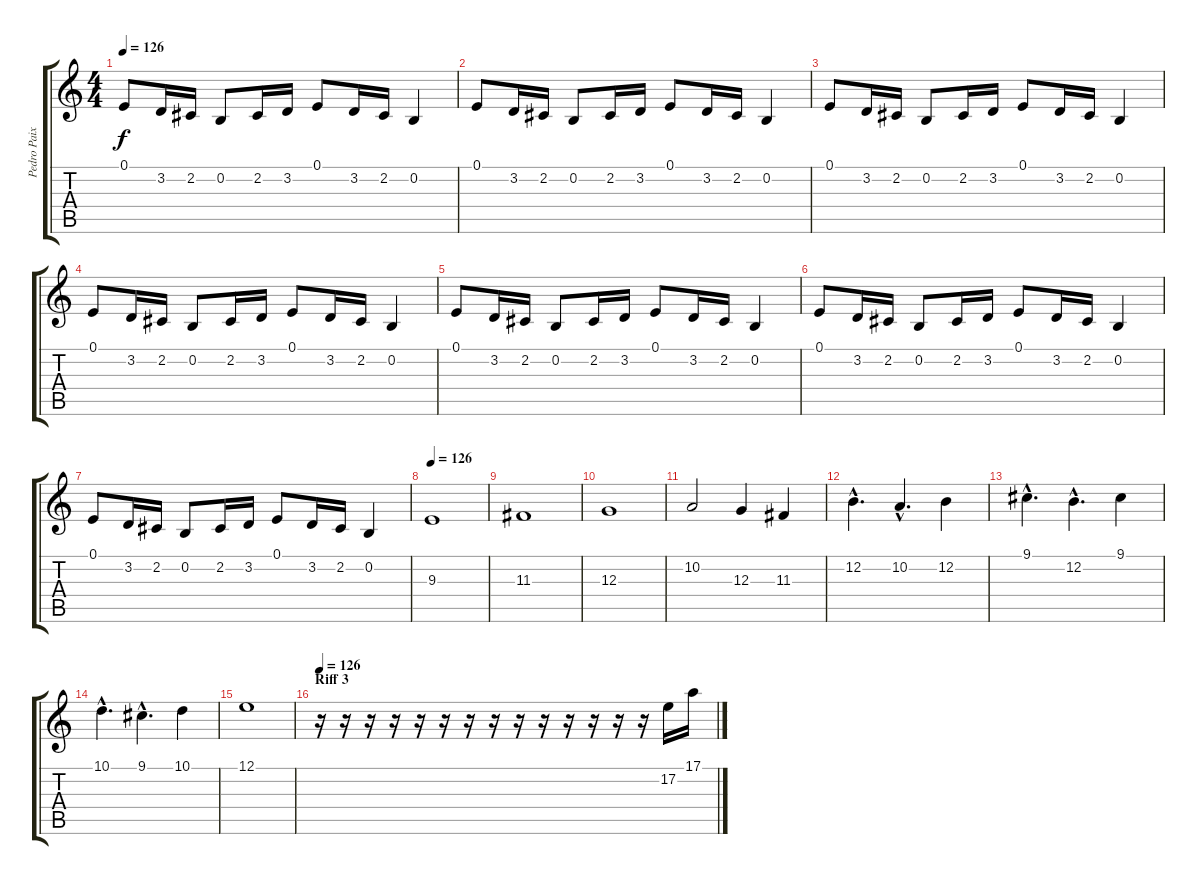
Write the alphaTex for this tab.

\track ("Pedro Paixao - Keyboard (String 2)" "Pedro Paix") {instrument synthstrings2}
\staff {score tabs}
\tuning (E4 B3 G3 D3 A2 E2) {hide}
\ts (4 4)
\tempo 126
\clef g2
\ks c
0.1.8{dy f} 3.2.16 2.2.16 0.2.8 2.2.16 3.2.16 0.1.8 3.2.16 2.2.16 0.2.4 |
0.1.8 3.2.16 2.2.16 0.2.8 2.2.16 3.2.16 0.1.8 3.2.16 2.2.16 0.2.4 |
0.1.8 3.2.16 2.2.16 0.2.8 2.2.16 3.2.16 0.1.8 3.2.16 2.2.16 0.2.4 |
0.1.8 3.2.16 2.2.16 0.2.8 2.2.16 3.2.16 0.1.8 3.2.16 2.2.16 0.2.4 |
0.1.8 3.2.16 2.2.16 0.2.8 2.2.16 3.2.16 0.1.8 3.2.16 2.2.16 0.2.4 |
0.1.8 3.2.16 2.2.16 0.2.8 2.2.16 3.2.16 0.1.8 3.2.16 2.2.16 0.2.4 |
0.1.8 3.2.16 2.2.16 0.2.8 2.2.16 3.2.16 0.1.8 3.2.16 2.2.16 0.2.4 |
\section ("" "")
\tempo 126
9.3.1{volume 12 balance 3 instrument synthstrings2} |
11.3.1 |
12.3.1 |
10.2.2 12.3.4 11.3.4 |
12.2{hac}.4{d} 10.2{hac}.4{d} 12.2.4 |
9.1{hac}.4{d} 12.2{hac}.4{d} 9.1.4 |
10.1{hac}.4{d} 9.1{hac}.4{d} 10.1.4 |
12.1.1 |
\section ("" "Riff 3")
\tempo 126
r.16{volume 12 balance 3 instrument synthstrings2} r.16 r.16 r.16 r.16 r.16 r.16 r.16 r.16 r.16 r.16 r.16 r.16 r.16 17.2.16 17.1.16
